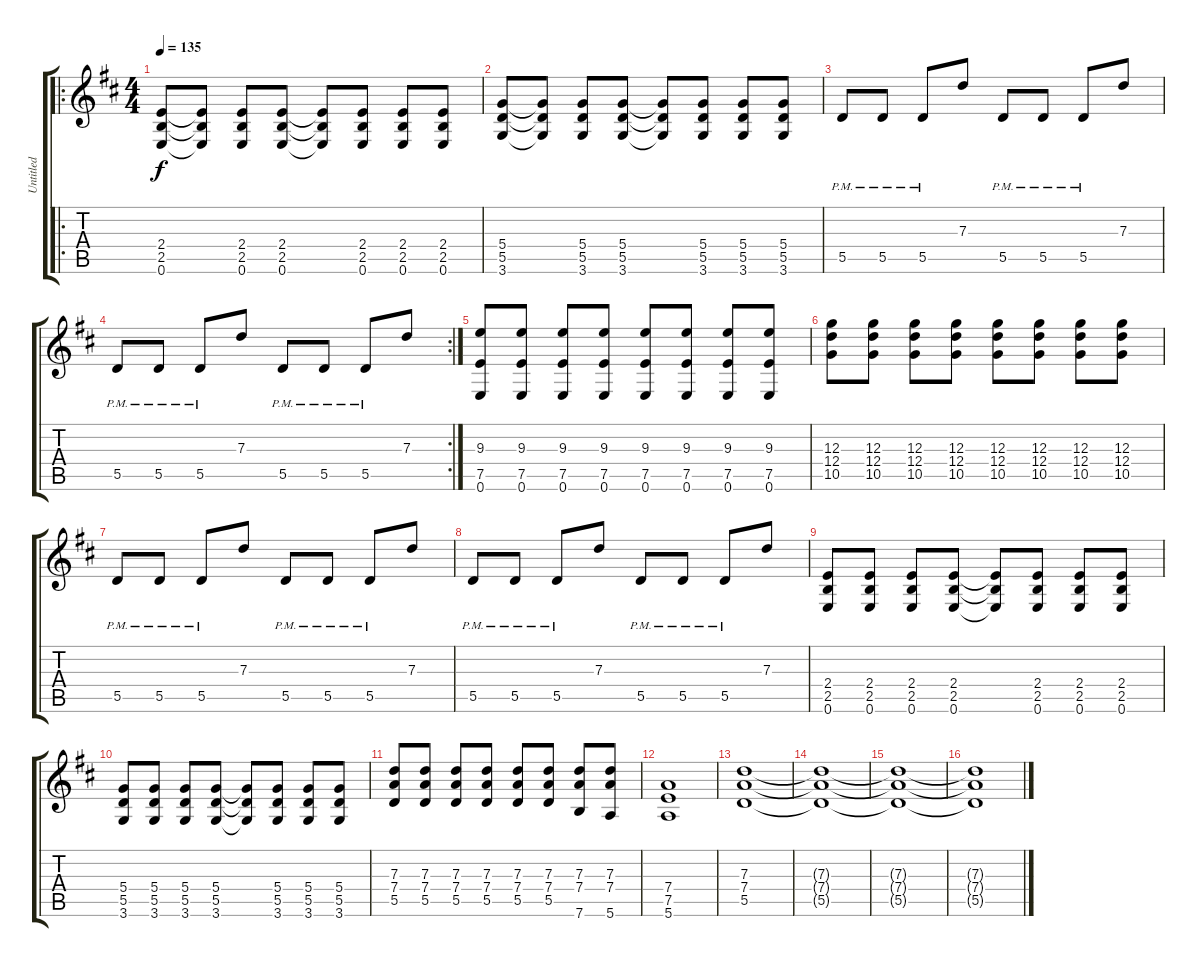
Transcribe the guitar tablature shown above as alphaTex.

\track ("Untitled" "Untitled") {instrument distortionguitar}
\staff {score tabs}
\tuning (E4 B3 G3 D3 A2 E2) {hide}
\ro
\ts (4 4)
\tempo 135
\clef g2
\ks d
(2.4 2.5 0.6).8{dy f} (2.4{t} 2.5{t} 0.6{t}).8 (2.4 2.5 0.6).8 (2.4 2.5 0.6).8 (2.4{t} 2.5{t} 0.6{t}).8 (2.4 2.5 0.6).8 (2.4 2.5 0.6).8 (2.4 2.5 0.6).8 |
(5.4 5.5 3.6).8 (5.4{t} 5.5{t} 3.6{t}).8 (5.4 5.5 3.6).8 (5.4 5.5 3.6).8 (5.4{t} 5.5{t} 3.6{t}).8 (5.4 5.5 3.6).8 (5.4 5.5 3.6).8 (5.4 5.5 3.6).8 |
5.5{pm}.8 5.5{pm}.8 5.5{pm}.8 7.3.8 5.5{pm}.8 5.5{pm}.8 5.5{pm}.8 7.3.8 |
\rc 2
5.5{pm}.8 5.5{pm}.8 5.5{pm}.8 7.3.8 5.5{pm}.8 5.5{pm}.8 5.5{pm}.8 7.3.8 |
(9.3 7.5 0.6).8 (9.3 7.5 0.6).8 (9.3 7.5 0.6).8 (9.3 7.5 0.6).8 (9.3 7.5 0.6).8 (9.3 7.5 0.6).8 (9.3 7.5 0.6).8 (9.3 7.5 0.6).8 |
(12.3 12.4 10.5).8 (12.3 12.4 10.5).8 (12.3 12.4 10.5).8 (12.3 12.4 10.5).8 (12.3 12.4 10.5).8 (12.3 12.4 10.5).8 (12.3 12.4 10.5).8 (12.3 12.4 10.5).8 |
5.5{pm}.8 5.5{pm}.8 5.5{pm}.8 7.3.8 5.5{pm}.8 5.5{pm}.8 5.5{pm}.8 7.3.8 |
5.5{pm}.8 5.5{pm}.8 5.5{pm}.8 7.3.8 5.5{pm}.8 5.5{pm}.8 5.5{pm}.8 7.3.8 |
(2.4 2.5 0.6).8 (2.4 2.5 0.6).8 (2.4 2.5 0.6).8 (2.4 2.5 0.6).8 (2.4{t} 2.5{t} 0.6{t}).8 (2.4 2.5 0.6).8 (2.4 2.5 0.6).8 (2.4 2.5 0.6).8 |
(5.4 5.5 3.6).8 (5.4 5.5 3.6).8 (5.4 5.5 3.6).8 (5.4 5.5 3.6).8 (5.4{t} 5.5{t} 3.6{t}).8 (5.4 5.5 3.6).8 (5.4 5.5 3.6).8 (5.4 5.5 3.6).8 |
(7.3 7.4 5.5).8 (7.3 7.4 5.5).8 (7.3 7.4 5.5).8 (7.3 7.4 5.5).8 (7.3 7.4 5.5).8 (7.3 7.4 5.5).8 (7.3 7.4 7.6).8 (7.3 7.4 5.6).8 |
(7.4 7.5 5.6).1 |
(7.3 7.4 5.5).1 |
(7.3{t} 7.4{t} 5.5{t}).1 |
(7.3{t} 7.4{t} 5.5{t}).1 |
(7.3{t} 7.4{t} 5.5{t}).1
